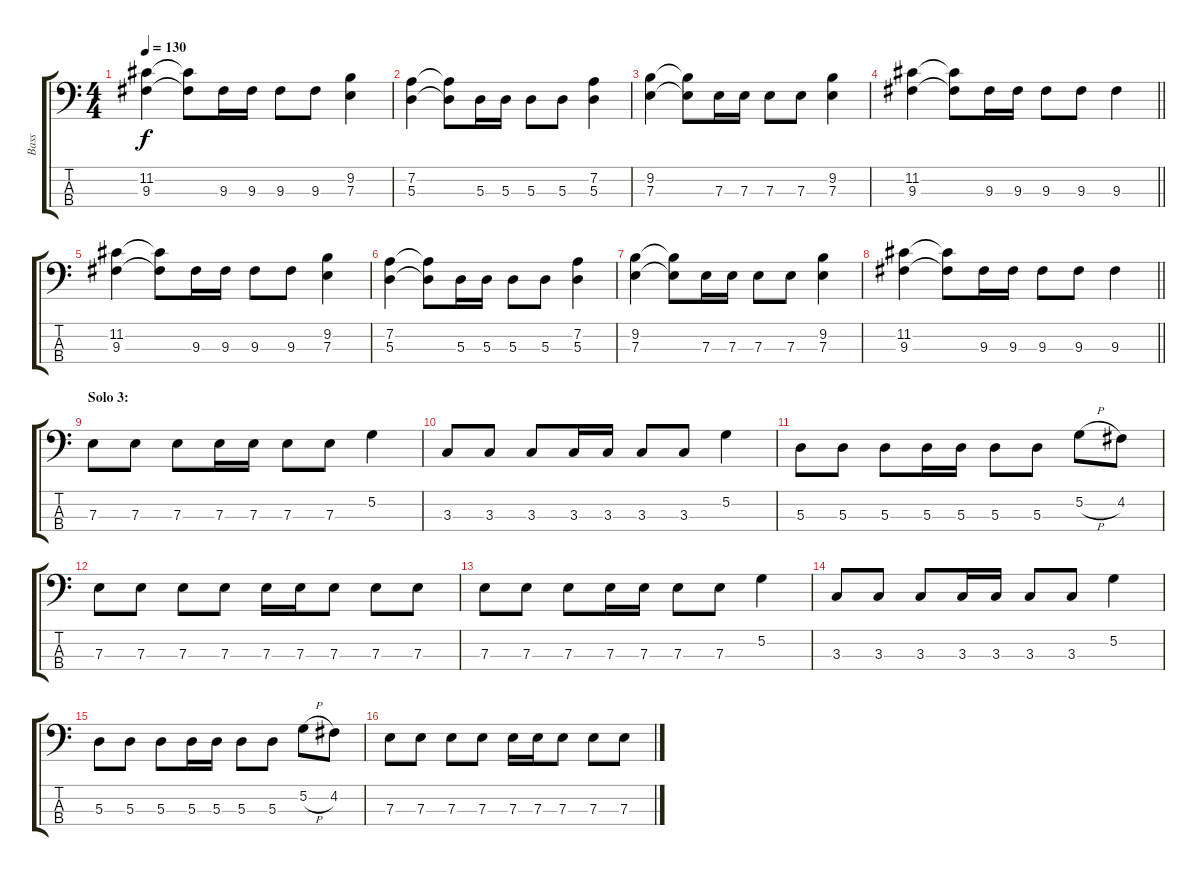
\track ("Bass" "Bass") {instrument electricbassfinger}
\staff {score tabs}
\tuning (G2 D2 A1 E1) {hide}
\ts (4 4)
\tempo 130
\clef f4
\ks c
(11.2 9.3).4{dy f} (11.2{t} 9.3{t}).8 9.3.16 9.3.16 9.3.8 9.3.8 (9.2 7.3).4 |
(7.2 5.3).4 (7.2{t} 5.3{t}).8 5.3.16 5.3.16 5.3.8 5.3.8 (7.2 5.3).4 |
(9.2 7.3).4 (9.2{t} 7.3{t}).8 7.3.16 7.3.16 7.3.8 7.3.8 (9.2 7.3).4 |
\barLineRight lightlight
(11.2 9.3).4 (11.2{t} 9.3{t}).8 9.3.16 9.3.16 9.3.8 9.3.8 9.3.4 |
(11.2 9.3).4 (11.2{t} 9.3{t}).8 9.3.16 9.3.16 9.3.8 9.3.8 (9.2 7.3).4 |
(7.2 5.3).4 (7.2{t} 5.3{t}).8 5.3.16 5.3.16 5.3.8 5.3.8 (7.2 5.3).4 |
(9.2 7.3).4 (9.2{t} 7.3{t}).8 7.3.16 7.3.16 7.3.8 7.3.8 (9.2 7.3).4 |
\barLineRight lightlight
(11.2 9.3).4 (11.2{t} 9.3{t}).8 9.3.16 9.3.16 9.3.8 9.3.8 9.3.4 |
\section ("" "Solo 3:")
7.3.8 7.3.8 7.3.8 7.3.16 7.3.16 7.3.8 7.3.8 5.2.4 |
3.3.8 3.3.8 3.3.8 3.3.16 3.3.16 3.3.8 3.3.8 5.2.4 |
5.3.8 5.3.8 5.3.8 5.3.16 5.3.16 5.3.8 5.3.8 5.2{h}.8 4.2.8 |
7.3.8 7.3.8 7.3.8 7.3.8 7.3.16 7.3.16 7.3.8 7.3.8 7.3.8 |
7.3.8 7.3.8 7.3.8 7.3.16 7.3.16 7.3.8 7.3.8 5.2.4 |
3.3.8 3.3.8 3.3.8 3.3.16 3.3.16 3.3.8 3.3.8 5.2.4 |
5.3.8 5.3.8 5.3.8 5.3.16 5.3.16 5.3.8 5.3.8 5.2{h}.8 4.2.8 |
7.3.8 7.3.8 7.3.8 7.3.8 7.3.16 7.3.16 7.3.8 7.3.8 7.3.8
